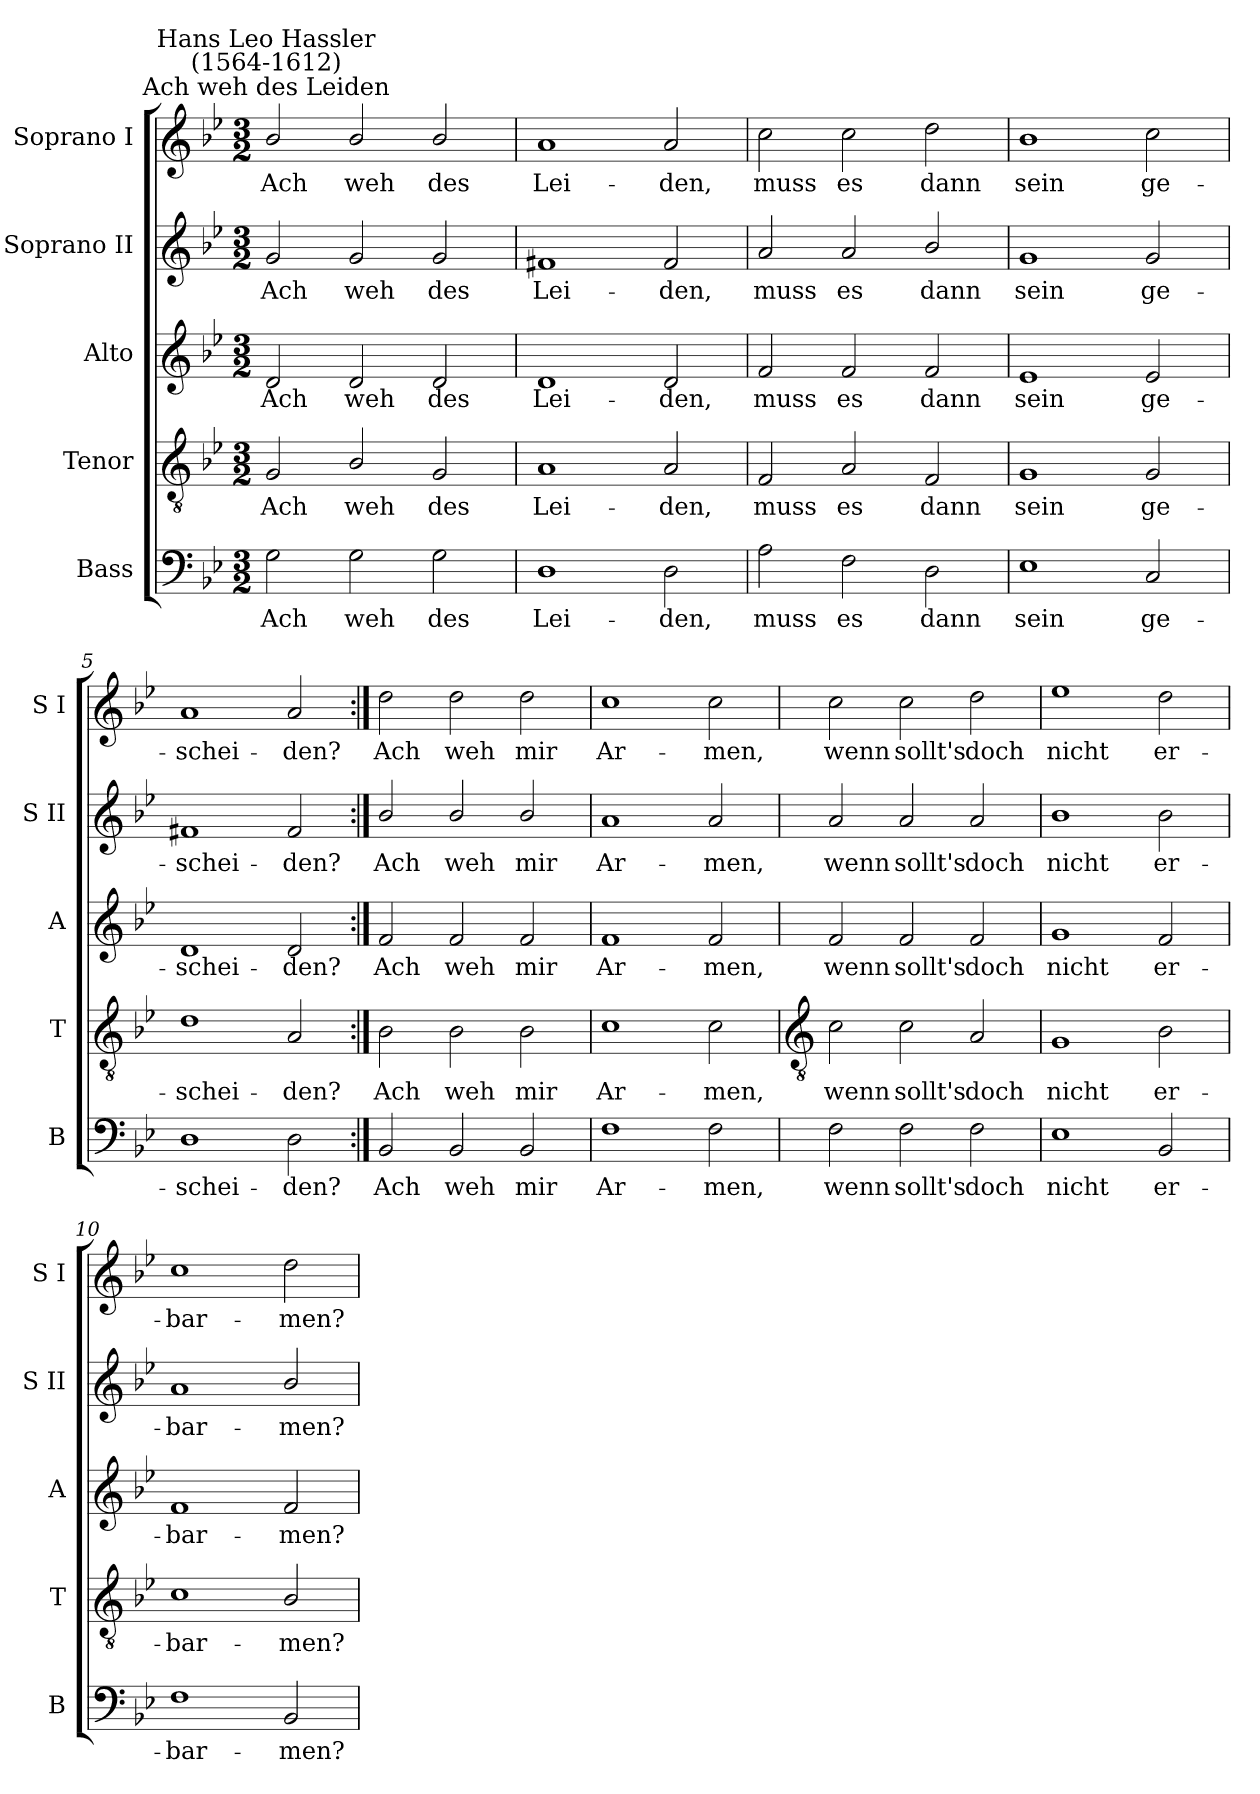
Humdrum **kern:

**kern	**text	**kern	**text	**kern	**text	**kern	**text	**kern	**text
*part5	*part5	*part4	*part4	*part3	*part3	*part2	*part2	*part1	*part1
*staff5	*staff5	*staff4	*staff4	*staff3	*staff3	*staff2	*staff2	*staff1	*staff1
*I"Bass	*	*I"Tenor	*	*I"Alto	*	*I"Soprano II	*	*I"Soprano I	*
*I'B	*	*I'T	*	*I'A	*	*I'S II	*	*I'S I	*
*clefF4	*	*clefGv2	*	*clefG2	*	*clefG2	*	*clefG2	*
*k[b-e-]	*	*k[b-e-]	*	*k[b-e-]	*	*k[b-e-]	*	*k[b-e-]	*
*B-:	*	*B-:	*	*B-:	*	*B-:	*	*B-:	*
*M3/2	*	*M3/2	*	*M3/2	*	*M3/2	*	*M3/2	*
=1	=1	=1	=1	=1	=1	=1	=1	=1	=1
!	!	!	!	!	!	!	!	!LO:TX:a:cj:t=Ach weh des Leiden	!
!	!	!	!	!	!	!	!	!LO:TX:a:cj:t=Hans Leo Hassler\n(1564-1612)	!
!	!LO:LY:b	!	!LO:LY:b	!	!LO:LY:b	!	!LO:LY:b	!	!LO:LY:b
2G	Ach	2G	Ach	2d	Ach	2g	Ach	2b-/	Ach
!	!LO:LY:b	!	!LO:LY:b	!	!LO:LY:b	!	!LO:LY:b	!	!LO:LY:b
2G	weh	2B-/	weh	2d	weh	2g	weh	2b-/	weh
!	!LO:LY:b	!	!LO:LY:b	!	!LO:LY:b	!	!LO:LY:b	!	!LO:LY:b
2G	des	2G	des	2d	des	2g	des	2b-/	des
=2	=2	=2	=2	=2	=2	=2	=2	=2	=2
!	!LO:LY:b	!	!LO:LY:b	!	!LO:LY:b	!	!LO:LY:b	!	!LO:LY:b
1D	Lei-	1A	Lei-	1d	Lei-	1f#X	Lei-	1a	Lei-
!	!LO:LY:b	!	!LO:LY:b	!	!LO:LY:b	!	!LO:LY:b	!	!LO:LY:b
2D	-den,	2A	-den,	2d	-den,	2f#	-den,	2a	-den,
=3	=3	=3	=3	=3	=3	=3	=3	=3	=3
!	!LO:LY:b	!	!LO:LY:b	!	!LO:LY:b	!	!LO:LY:b	!	!LO:LY:b
2A	muss	2F	muss	2f	muss	2a	muss	2cc	muss
!	!LO:LY:b	!	!LO:LY:b	!	!LO:LY:b	!	!LO:LY:b	!	!LO:LY:b
2F	es	2A	es	2f	es	2a	es	2cc	es
!	!LO:LY:b	!	!LO:LY:b	!	!LO:LY:b	!	!LO:LY:b	!	!LO:LY:b
2D	dann	2F	dann	2f	dann	2b-/	dann	2dd	dann
=4	=4	=4	=4	=4	=4	=4	=4	=4	=4
!	!LO:LY:b	!	!LO:LY:b	!	!LO:LY:b	!	!LO:LY:b	!	!LO:LY:b
1E-	sein	1G	sein	1e-	sein	1g	sein	1b-	sein
!	!LO:LY:b	!	!LO:LY:b	!	!LO:LY:b	!	!LO:LY:b	!	!LO:LY:b
2C	ge-	2G	ge-	2e-	ge-	2g	ge-	2cc	ge-
=5	=5	=5	=5	=5	=5	=5	=5	=5	=5
!	!LO:LY:b	!	!LO:LY:b	!	!LO:LY:b	!	!LO:LY:b	!	!LO:LY:b
1D	-schei-	1d	-schei-	1d	-schei-	1f#X	-schei-	1a	-schei-
!	!LO:LY:b	!	!LO:LY:b	!	!LO:LY:b	!	!LO:LY:b	!	!LO:LY:b
2D	-den?	2A	-den?	2d	-den?	2f#	-den?	2a	-den?
=6:|!	=6:|!	=6:|!	=6:|!	=6:|!	=6:|!	=6:|!	=6:|!	=6:|!	=6:|!
!	!LO:LY:b	!	!LO:LY:b	!	!LO:LY:b	!	!LO:LY:b	!	!LO:LY:b
2BB-	Ach	2B-	Ach	2f	Ach	2b-/	Ach	2dd	Ach
!	!LO:LY:b	!	!LO:LY:b	!	!LO:LY:b	!	!LO:LY:b	!	!LO:LY:b
2BB-	weh	2B-	weh	2f	weh	2b-/	weh	2dd	weh
!	!LO:LY:b	!	!LO:LY:b	!	!LO:LY:b	!	!LO:LY:b	!	!LO:LY:b
2BB-	mir	2B-	mir	2f	mir	2b-/	mir	2dd	mir
=7	=7	=7	=7	=7	=7	=7	=7	=7	=7
!	!LO:LY:b	!	!LO:LY:b	!	!LO:LY:b	!	!LO:LY:b	!	!LO:LY:b
1F	Ar-	1c	Ar-	1f	Ar-	1a	Ar-	1cc	Ar-
!	!LO:LY:b	!	!LO:LY:b	!	!LO:LY:b	!	!LO:LY:b	!	!LO:LY:b
2F	-men,	2c	-men,	2f	-men,	2a	-men,	2cc	-men,
!!LO:LB:g=z
=8	=8	=8	=8	=8	=8	=8	=8	=8	=8
*	*	*clefGv2	*	*	*	*	*	*	*
!	!LO:LY:b	!	!LO:LY:b	!	!LO:LY:b	!	!LO:LY:b	!	!LO:LY:b
2F	wenn	2c	wenn	2f	wenn	2a	wenn	2cc	wenn
!	!LO:LY:b	!	!LO:LY:b	!	!LO:LY:b	!	!LO:LY:b	!	!LO:LY:b
2F	sollt's	2c	sollt's	2f	sollt's	2a	sollt's	2cc	sollt's
!	!LO:LY:b	!	!LO:LY:b	!	!LO:LY:b	!	!LO:LY:b	!	!LO:LY:b
2F	doch	2A	doch	2f	doch	2a	doch	2dd	doch
=9	=9	=9	=9	=9	=9	=9	=9	=9	=9
!	!LO:LY:b	!	!LO:LY:b	!	!LO:LY:b	!	!LO:LY:b	!	!LO:LY:b
1E-	nicht	1G	nicht	1g	nicht	1b-	nicht	1ee-	nicht
!	!LO:LY:b	!	!LO:LY:b	!	!LO:LY:b	!	!LO:LY:b	!	!LO:LY:b
2BB-	er-	2B-	er-	2f	er-	2b-	er-	2dd	er-
=10	=10	=10	=10	=10	=10	=10	=10	=10	=10
!	!LO:LY:b	!	!LO:LY:b	!	!LO:LY:b	!	!LO:LY:b	!	!LO:LY:b
1F	-bar-	1c	-bar-	1f	-bar-	1a	-bar-	1cc	-bar-
!	!LO:LY:b	!	!LO:LY:b	!	!LO:LY:b	!	!LO:LY:b	!	!LO:LY:b
2BB-	-men?	2B-/	-men?	2f	-men?	2b-/	-men?	2dd	-men?
=	=	=	=	=	=	=	=	=	=
*-	*-	*-	*-	*-	*-	*-	*-	*-	*-
